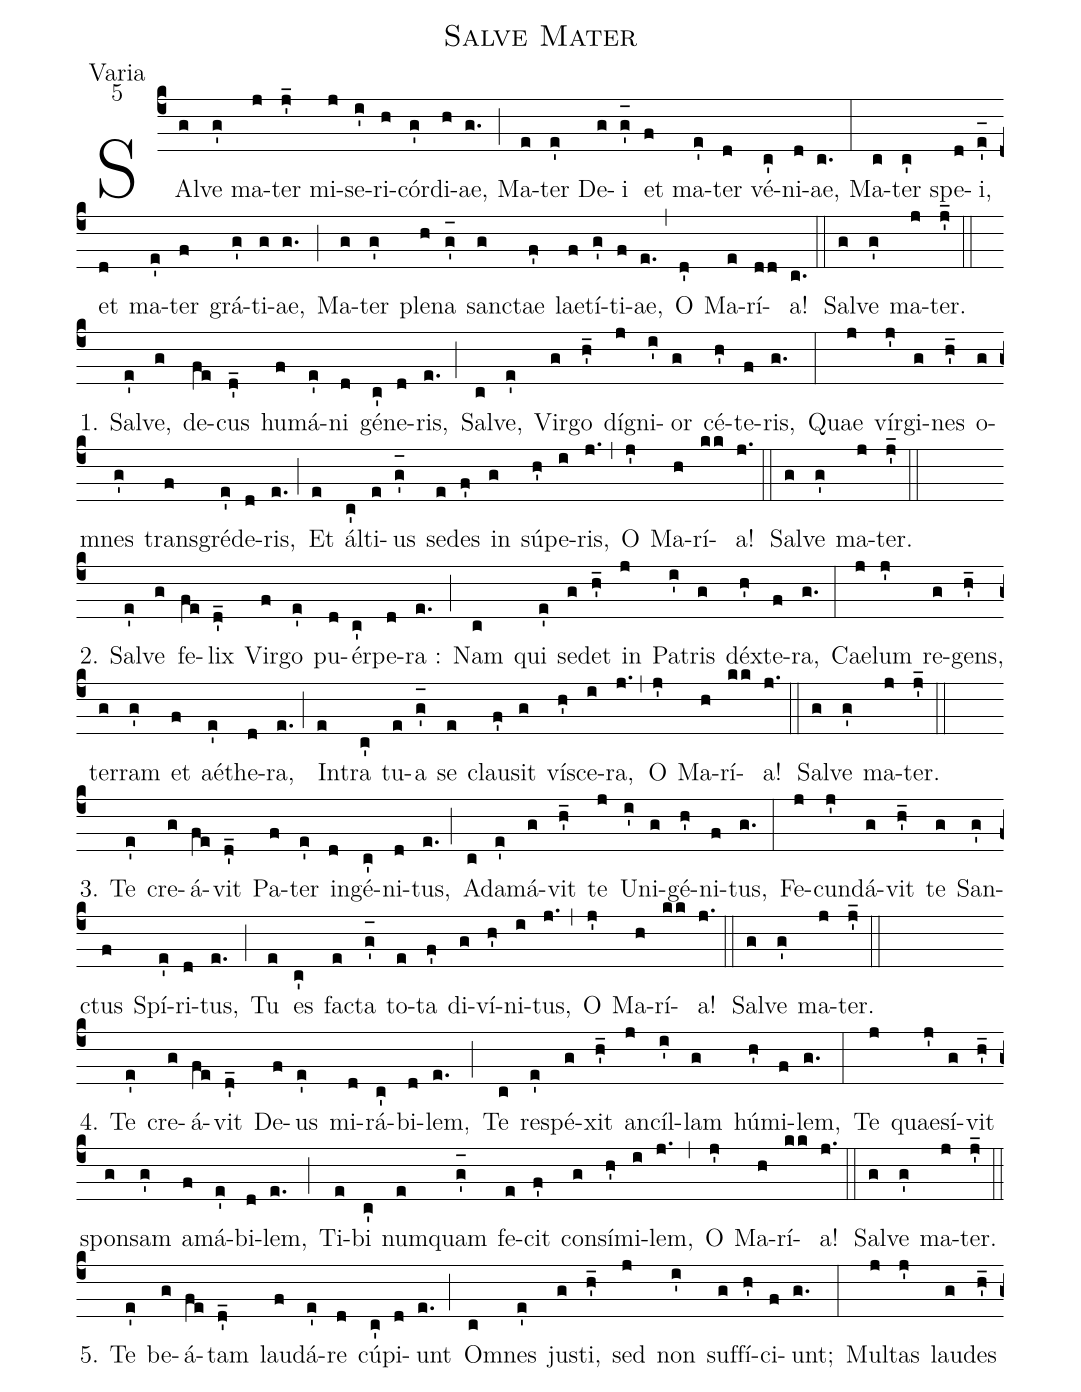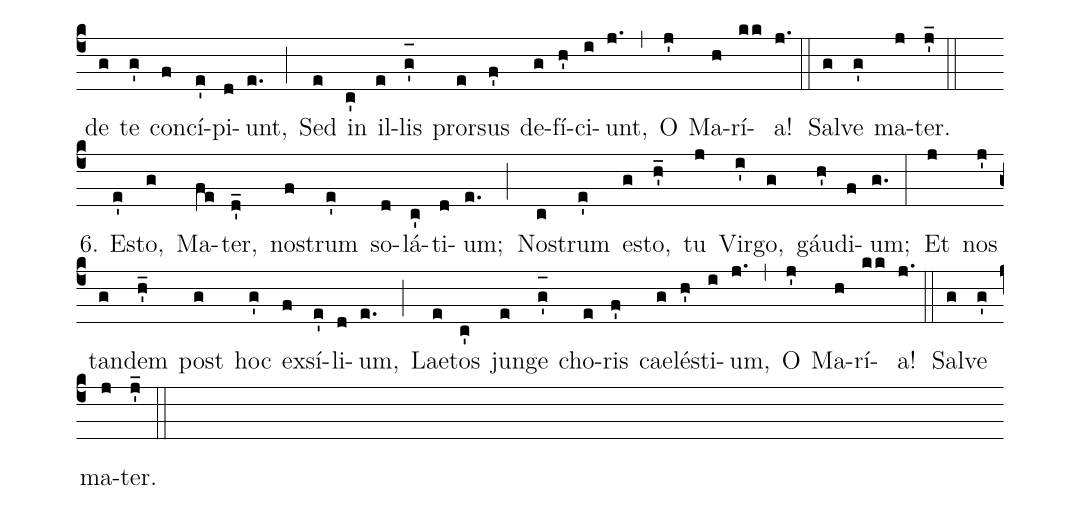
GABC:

name:Salve Mater;
office-part:Varia;
mode:5;
%%
(c4) SAl(g)ve(g') ma(j)ter(j'_) mi(j)se(i')ri(h)cór(g')di(h)ae,(g.) (;)
Ma(e)ter(e') De(g)i(g'_[oh:h]) et(f) ma(e')ter(d) vé(c')ni(d)ae,(c.) (:)
Ma(c)ter(c') spe(d)i,(e'_[oh:h]) et(d) ma(e')ter(f) grá(g')ti(g)ae,(g.) (;)
Ma(g)ter(g') ple(h)na(g'_[oh:h]) san(g)ctae(f') lae(f)tí(g')ti(f)ae,(e.) (,)
O(d') Ma(e)rí(dd)a!(c.) (::)
Sal(g)ve(g') ma(j)ter.(j'_) (::Z-)

1. Sal(e')ve,(g) de(fe)cus(d'_) hu(f)má(e')ni(d) gé(c')ne(d)ris,(e.) (;)
Sal(c)ve,(e') Vir(g)go(h'_) dí(j)gni(i')or(g) cé(h')te(f)ris,(g.) (:)
Quae(j) vír(j')gi(g)nes(h'_) o(g)mnes(g') trans(f)gré(e')de(d)ris,(e.) (;)
Et(e) ál(c')ti(e)us(g'_[oh:h]) se(e)des(f') in(g) sú(h')pe(i)ris,(j.) (,)
O(j') Ma(h)rí(kk)a!(j.) (::)
Sal(g)ve(g') ma(j)ter.(j'_) (::Z-)

2. Sal(e')ve(g) fe(fe)lix(d'_) Vir(f)go(e') pu(d)ér(c')pe(d)ra :(e.) (;)
Nam(c) qui(e') se(g)det(h'_) in(j) Pa(i')tris(g) déx(h')te(f)ra,(g.) (:)
Cae(j)lum(j') re(g)gens,(h'_) ter(g)ram(g') et(f) aé(e')the(d)ra,(e.) (;)
In(e)tra(c') tu(e)a(g'_[oh:h]) se(e) clau(f')sit(g) ví(h')sce(i)ra,(j.) (,)
O(j') Ma(h)rí(kk)a!(j.) (::)
Sal(g)ve(g') ma(j)ter.(j'_) (::Z-)

3. Te(e') cre(g)á(fe)vit(d'_) Pa(f)ter(e') in(d)gé(c')ni(d)tus,(e.) (;)
Ad(c)a(e')má(g)vit(h'_) te(j) U(i')ni(g)gé(h')ni(f)tus,(g.) (:)
Fe(j)cun(j')dá(g)vit(h'_) te(g) San(g')ctus(f) Spí(e')ri(d)tus,(e.) (;)
Tu(e) es(c') fa(e)cta(g'_[oh:h]) to(e)ta(f') di(g)ví(h')ni(i)tus,(j.) (,)
O(j') Ma(h)rí(kk)a!(j.) (::)
Sal(g)ve(g') ma(j)ter.(j'_) (::Z-)

4. Te(e') cre(g)á(fe)vit(d'_) De(f)us(e') mi(d)rá(c')bi(d)lem,(e.) (;)
Te(c) re(e')spé(g)xit(h'_) an(j)cíl(i')lam(g) hú(h')mi(f)lem,(g.) (:)
Te(j) quae(j')sí(g)vit(h'_) spon(g)sam(g') a(f)má(e')bi(d)lem,(e.) (;)
Ti(e)bi(c') num(e)quam(g'_[oh:h]) fe(e)cit(f') con(g)sí(h')mi(i)lem,(j.) (,)
O(j') Ma(h)rí(kk)a!(j.) (::)
Sal(g)ve(g') ma(j)ter.(j'_) (::Z-)

5. Te(e') be(g)á(fe)tam(d'_) lau(f)dá(e')re(d) cú(c')pi(d)unt(e.) (;)
O(c)mnes(e') ju(g)sti,(h'_) sed(j) non(i') suf(g)fí(h')ci(f)unt;(g.) (:)
Mul(j)tas(j') lau(g)des(h'_) de(g) te(g') con(f)cí(e')pi(d)unt,(e.) (;)
Sed(e) in(c') il(e)lis(g'_[oh:h]) pror(e)sus(f') de(g)fí(h')ci(i)unt,(j.) (,)
O(j') Ma(h)rí(kk)a!(j.) (::)
Sal(g)ve(g') ma(j)ter.(j'_) (::Z-)

6. E(e')sto,(g) Ma(fe)ter,(d'_) no(f)strum(e') so(d)lá(c')ti(d)um;(e.) (;)
No(c)strum(e') e(g)sto,(h'_) tu(j) Vir(i')go,(g) gáu(h')di(f)um;(g.) (:)
Et(j) nos(j') tan(g)dem(h'_) post(g) hoc(g') ex(f)sí(e')li(d)um,(e.) (;)
Lae(e)tos(c') jun(e)ge(g'_[oh:h]) cho(e)ris(f') cae(g)lé(h')sti(i)um,(j.) (,)
O(j') Ma(h)rí(kk)a!(j.) (::)
Sal(g)ve(g') ma(j)ter.(j'_) (::)
